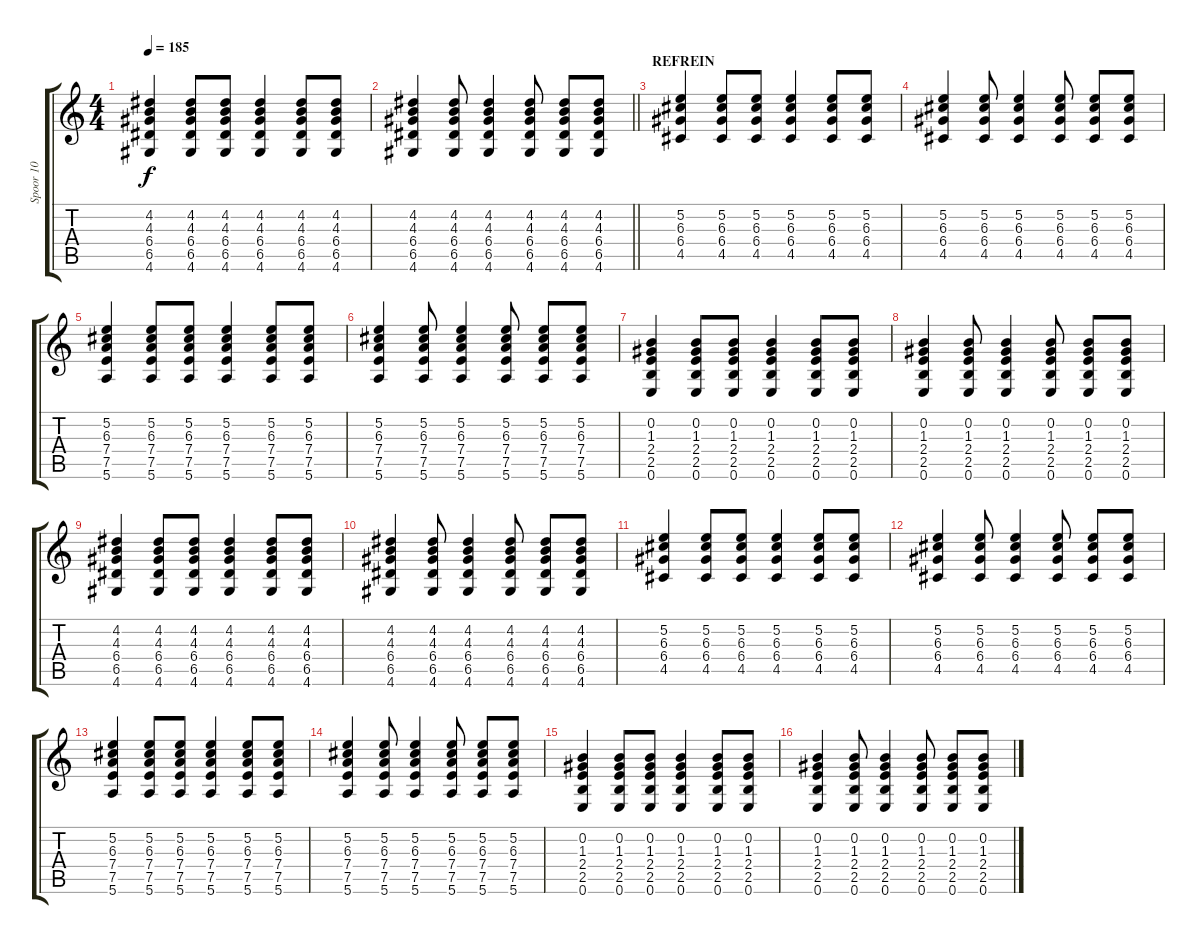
\track ("Spoor 10" "Spoor 10") {instrument acousticguitarnylon}
\staff {score tabs}
\tuning (E4 B3 G3 D3 A2 E2) {hide}
\ts (4 4)
\tempo 185
\clef g2
\ks c
(4.2 4.3 6.4 6.5 4.6).4{dy f} (4.2 4.3 6.4 6.5 4.6).8 (4.2 4.3 6.4 6.5 4.6).8 (4.2 4.3 6.4 6.5 4.6).4 (4.2 4.3 6.4 6.5 4.6).8 (4.2 4.3 6.4 6.5 4.6).8 |
\barLineRight lightlight
(4.2 4.3 6.4 6.5 4.6).4 (4.2 4.3 6.4 6.5 4.6).8 (4.2 4.3 6.4 6.5 4.6).4 (4.2 4.3 6.4 6.5 4.6).8 (4.2 4.3 6.4 6.5 4.6).8 (4.2 4.3 6.4 6.5 4.6).8 |
\section ("" "REFREIN")
(5.2 6.3 6.4 4.5).4 (5.2 6.3 6.4 4.5).8 (5.2 6.3 6.4 4.5).8 (5.2 6.3 6.4 4.5).4 (5.2 6.3 6.4 4.5).8 (5.2 6.3 6.4 4.5).8 |
(5.2 6.3 6.4 4.5).4 (5.2 6.3 6.4 4.5).8 (5.2 6.3 6.4 4.5).4 (5.2 6.3 6.4 4.5).8 (5.2 6.3 6.4 4.5).8 (5.2 6.3 6.4 4.5).8 |
(5.2 6.3 7.4 7.5 5.6).4 (5.2 6.3 7.4 7.5 5.6).8 (5.2 6.3 7.4 7.5 5.6).8 (5.2 6.3 7.4 7.5 5.6).4 (5.2 6.3 7.4 7.5 5.6).8 (5.2 6.3 7.4 7.5 5.6).8 |
(5.2 6.3 7.4 7.5 5.6).4 (5.2 6.3 7.4 7.5 5.6).8 (5.2 6.3 7.4 7.5 5.6).4 (5.2 6.3 7.4 7.5 5.6).8 (5.2 6.3 7.4 7.5 5.6).8 (5.2 6.3 7.4 7.5 5.6).8 |
(0.2 1.3 2.4 2.5 0.6).4 (0.2 1.3 2.4 2.5 0.6).8 (0.2 1.3 2.4 2.5 0.6).8 (0.2 1.3 2.4 2.5 0.6).4 (0.2 1.3 2.4 2.5 0.6).8 (0.2 1.3 2.4 2.5 0.6).8 |
(0.2 1.3 2.4 2.5 0.6).4 (0.2 1.3 2.4 2.5 0.6).8 (0.2 1.3 2.4 2.5 0.6).4 (0.2 1.3 2.4 2.5 0.6).8 (0.2 1.3 2.4 2.5 0.6).8 (0.2 1.3 2.4 2.5 0.6).8 |
(4.2 4.3 6.4 6.5 4.6).4 (4.2 4.3 6.4 6.5 4.6).8 (4.2 4.3 6.4 6.5 4.6).8 (4.2 4.3 6.4 6.5 4.6).4 (4.2 4.3 6.4 6.5 4.6).8 (4.2 4.3 6.4 6.5 4.6).8 |
(4.2 4.3 6.4 6.5 4.6).4 (4.2 4.3 6.4 6.5 4.6).8 (4.2 4.3 6.4 6.5 4.6).4 (4.2 4.3 6.4 6.5 4.6).8 (4.2 4.3 6.4 6.5 4.6).8 (4.2 4.3 6.4 6.5 4.6).8 |
(5.2 6.3 6.4 4.5).4 (5.2 6.3 6.4 4.5).8 (5.2 6.3 6.4 4.5).8 (5.2 6.3 6.4 4.5).4 (5.2 6.3 6.4 4.5).8 (5.2 6.3 6.4 4.5).8 |
(5.2 6.3 6.4 4.5).4 (5.2 6.3 6.4 4.5).8 (5.2 6.3 6.4 4.5).4 (5.2 6.3 6.4 4.5).8 (5.2 6.3 6.4 4.5).8 (5.2 6.3 6.4 4.5).8 |
(5.2 6.3 7.4 7.5 5.6).4 (5.2 6.3 7.4 7.5 5.6).8 (5.2 6.3 7.4 7.5 5.6).8 (5.2 6.3 7.4 7.5 5.6).4 (5.2 6.3 7.4 7.5 5.6).8 (5.2 6.3 7.4 7.5 5.6).8 |
(5.2 6.3 7.4 7.5 5.6).4 (5.2 6.3 7.4 7.5 5.6).8 (5.2 6.3 7.4 7.5 5.6).4 (5.2 6.3 7.4 7.5 5.6).8 (5.2 6.3 7.4 7.5 5.6).8 (5.2 6.3 7.4 7.5 5.6).8 |
(0.2 1.3 2.4 2.5 0.6).4 (0.2 1.3 2.4 2.5 0.6).8 (0.2 1.3 2.4 2.5 0.6).8 (0.2 1.3 2.4 2.5 0.6).4 (0.2 1.3 2.4 2.5 0.6).8 (0.2 1.3 2.4 2.5 0.6).8 |
(0.2 1.3 2.4 2.5 0.6).4 (0.2 1.3 2.4 2.5 0.6).8 (0.2 1.3 2.4 2.5 0.6).4 (0.2 1.3 2.4 2.5 0.6).8 (0.2 1.3 2.4 2.5 0.6).8 (0.2 1.3 2.4 2.5 0.6).8
